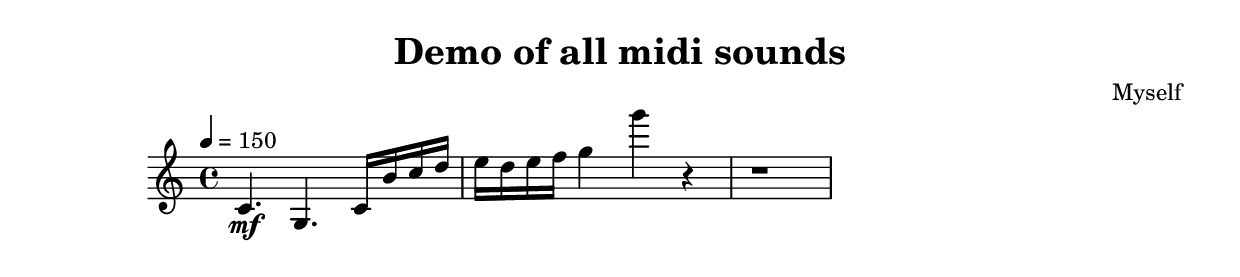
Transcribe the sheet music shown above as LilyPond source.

%% Do not edit this file; it is auto-generated from LSR http://lsr.dsi.unimi.it
%% This file is in the public domain.
\version "2.11.38"

\header {
  lsrtags = "vocal-music, piano-music, strings, midi"
 texidoc = "
Problem: How to know which MidiInstrument would be best for your
composition? Solution: A Lilypond demo file. 
" }
% begin verbatim
%\version "2.11.38"

basemelodie = { c'4. \mf g  c'16 b' c'' d'' | e'' d'' e'' f'' g''4 g'''4 r | r1 }
melodie = { \tempo 4 = 150 \basemelodie }

\header {
  title = "Demo of all midi sounds"
  arranger = "Myself"
}

\score { 
  \new Staff <<
    \new Voice { \melodie 
    } %Voice
  >> %Staff
  \layout {  }
} %score

\score { 
  \new Staff <<
    \tempo 4 = 180 
    %\set Staff.instrumentName="S/A"
    %\set Staff.midiMinimumVolume = #0.2 
    %\set Staff.midiMaximumVolume = #0.4
    %\set Voice.dynamicAbsoluteVolumeFunction = #0.6
    \new Voice { r \mf
      \set Staff.midiInstrument="acoustic grand" \melodie
      \set Staff.midiInstrument="bright acoustic" \melodie
      \set Staff.midiInstrument="electric grand" \melodie
      \set Staff.midiInstrument="honky-tonk" \melodie
      \set Staff.midiInstrument="electric piano 1" \melodie
      \set Staff.midiInstrument="electric piano 2" \melodie
      \set Staff.midiInstrument="harpsichord" \melodie
      \set Staff.midiInstrument="clav" \melodie
      \set Staff.midiInstrument="celesta" \melodie
      \set Staff.midiInstrument="glockenspiel" \melodie
      \set Staff.midiInstrument="music box" \melodie
      \set Staff.midiInstrument="vibraphone" \melodie
      \set Staff.midiInstrument="marimba" \melodie
      \set Staff.midiInstrument="xylophone" \melodie
      \set Staff.midiInstrument="tubular bells" \melodie
      \set Staff.midiInstrument="dulcimer" \melodie
      \set Staff.midiInstrument="drawbar organ" \melodie
      \set Staff.midiInstrument="percussive organ" \melodie
      \set Staff.midiInstrument="rock organ" \melodie
      \set Staff.midiInstrument="church organ" \melodie
      \set Staff.midiInstrument="reed organ" \melodie
      \set Staff.midiInstrument="accordion" \melodie
      \set Staff.midiInstrument="harmonica" \melodie
      \set Staff.midiInstrument="concertina" \melodie
      \set Staff.midiInstrument="acoustic guitar (nylon)" \melodie
      \set Staff.midiInstrument="acoustic guitar (steel)" \melodie
      \set Staff.midiInstrument="electric guitar (jazz)" \melodie
      \set Staff.midiInstrument="electric guitar (clean)" \melodie
      \set Staff.midiInstrument="electric guitar (muted)" \melodie
      \set Staff.midiInstrument="overdriven guitar" \melodie
      \set Staff.midiInstrument="distorted guitar" \melodie
      \set Staff.midiInstrument="acoustic bass" \melodie
      \set Staff.midiInstrument="electric bass (finger)" \melodie
      \set Staff.midiInstrument="electric bass (pick)" \melodie
      \set Staff.midiInstrument="fretless bass" \melodie
      \set Staff.midiInstrument="slap bass 1" \melodie
      \set Staff.midiInstrument="slap bass 2" \melodie
      \set Staff.midiInstrument="synth bass 1" \melodie
      \set Staff.midiInstrument="synth bass 2" \melodie
      \set Staff.midiInstrument="violin" \melodie
      \set Staff.midiInstrument="viola" \melodie
      \set Staff.midiInstrument="cello" \melodie
      \set Staff.midiInstrument="contrabass" \melodie
      \set Staff.midiInstrument="tremolo strings" \melodie
      \set Staff.midiInstrument="pizzicato strings" \melodie
      \set Staff.midiInstrument="orchestral strings" \melodie
      \set Staff.midiInstrument="timpani" \melodie
      \set Staff.midiInstrument="string ensemble 1" \melodie
      \set Staff.midiInstrument="string ensemble 2" \melodie
      \set Staff.midiInstrument="synthstrings 1" \melodie
      \set Staff.midiInstrument="synthstrings 2" \melodie
      \set Staff.midiInstrument="choir aahs" \melodie
      \set Staff.midiInstrument="voice oohs" \melodie
      \set Staff.midiInstrument="synth voice" \melodie
      \set Staff.midiInstrument="orchestra hit" \melodie
      \set Staff.midiInstrument="trumpet" \melodie
      \set Staff.midiInstrument="trombone" \melodie
      \set Staff.midiInstrument="tuba" \melodie
      \set Staff.midiInstrument="muted trumpet" \melodie
      \set Staff.midiInstrument="french horn" \melodie
      \set Staff.midiInstrument="brass section" \melodie
      \set Staff.midiInstrument="synthbrass 1" \melodie
      \set Staff.midiInstrument="synthbrass 2" \melodie
      \set Staff.midiInstrument="soprano sax" \melodie
      \set Staff.midiInstrument="alto sax" \melodie
      \set Staff.midiInstrument="tenor sax" \melodie
      \set Staff.midiInstrument="baritone sax" \melodie
      \set Staff.midiInstrument="oboe" \melodie
      \set Staff.midiInstrument="english horn" \melodie
      \set Staff.midiInstrument="bassoon" \melodie
      \set Staff.midiInstrument="clarinet" \melodie
      \set Staff.midiInstrument="piccolo" \melodie
      \set Staff.midiInstrument="flute" \melodie
      \set Staff.midiInstrument="recorder" \melodie
      \set Staff.midiInstrument="pan flute" \melodie
      \set Staff.midiInstrument="blown bottle" \melodie
      \set Staff.midiInstrument="shakuhachi" \melodie
      \set Staff.midiInstrument="whistle" \melodie
      \set Staff.midiInstrument="ocarina" \melodie
      \set Staff.midiInstrument="lead 1 (square)" \melodie
      \set Staff.midiInstrument="lead 2 (sawtooth)" \melodie
      \set Staff.midiInstrument="lead 3 (calliope)" \melodie
      \set Staff.midiInstrument="lead 4 (chiff)" \melodie
      \set Staff.midiInstrument="lead 5 (charang)" \melodie
      \set Staff.midiInstrument="lead 6 (voice)" \melodie
      \set Staff.midiInstrument="lead 7 (fifths)" \melodie
      \set Staff.midiInstrument="lead 8 (bass+lead)" \melodie
      \set Staff.midiInstrument="pad 1 (new age)" \melodie
      \set Staff.midiInstrument="pad 2 (warm)" \melodie
      \set Staff.midiInstrument="pad 3 (polysynth)" \melodie
      \set Staff.midiInstrument="pad 4 (choir)" \melodie
      \set Staff.midiInstrument="pad 5 (bowed)" \melodie
      \set Staff.midiInstrument="pad 6 (metallic)" \melodie
      \set Staff.midiInstrument="pad 7 (halo)" \melodie
      \set Staff.midiInstrument="pad 8 (sweep)" \melodie
      \set Staff.midiInstrument="fx 1 (rain)" \melodie
      \set Staff.midiInstrument="fx 2 (soundtrack)" \melodie
      \set Staff.midiInstrument="fx 3 (crystal)" \melodie
      \set Staff.midiInstrument="fx 4 (atmosphere)" \melodie
      \set Staff.midiInstrument="fx 5 (brightness)" \melodie
      \set Staff.midiInstrument="fx 6 (goblins)" \melodie
      \set Staff.midiInstrument="fx 7 (echoes)" \melodie
      \set Staff.midiInstrument="fx 8 (sci-fi)" \melodie
      \set Staff.midiInstrument="sitar" \melodie
      \set Staff.midiInstrument="banjo" \melodie
      \set Staff.midiInstrument="shamisen" \melodie
      \set Staff.midiInstrument="koto" \melodie
      \set Staff.midiInstrument="kalimba" \melodie
      \set Staff.midiInstrument="bagpipe" \melodie
      \set Staff.midiInstrument="fiddle" \melodie
      \set Staff.midiInstrument="shanai" \melodie
      \set Staff.midiInstrument="tinkle bell" \melodie
      \set Staff.midiInstrument="agogo" \melodie
      \set Staff.midiInstrument="steel drums" \melodie
      \set Staff.midiInstrument="woodblock" \melodie
      \set Staff.midiInstrument="taiko drum" \melodie
      \set Staff.midiInstrument="melodic tom" \melodie
      \set Staff.midiInstrument="synth drum" \melodie
      \set Staff.midiInstrument="reverse cymbal" \melodie
      \set Staff.midiInstrument="guitar fret noise" \melodie
      \set Staff.midiInstrument="breath noise" \melodie
      \set Staff.midiInstrument="seashore" \melodie
      \set Staff.midiInstrument="bird tweet" \melodie
      \set Staff.midiInstrument="telephone ring" \melodie
      \set Staff.midiInstrument="helicopter" \melodie
      \set Staff.midiInstrument="applause" \melodie
      \set Staff.midiInstrument="gunshot" \melodie
    } %Voice
  >> %Staff
  \midi { }
} %score


